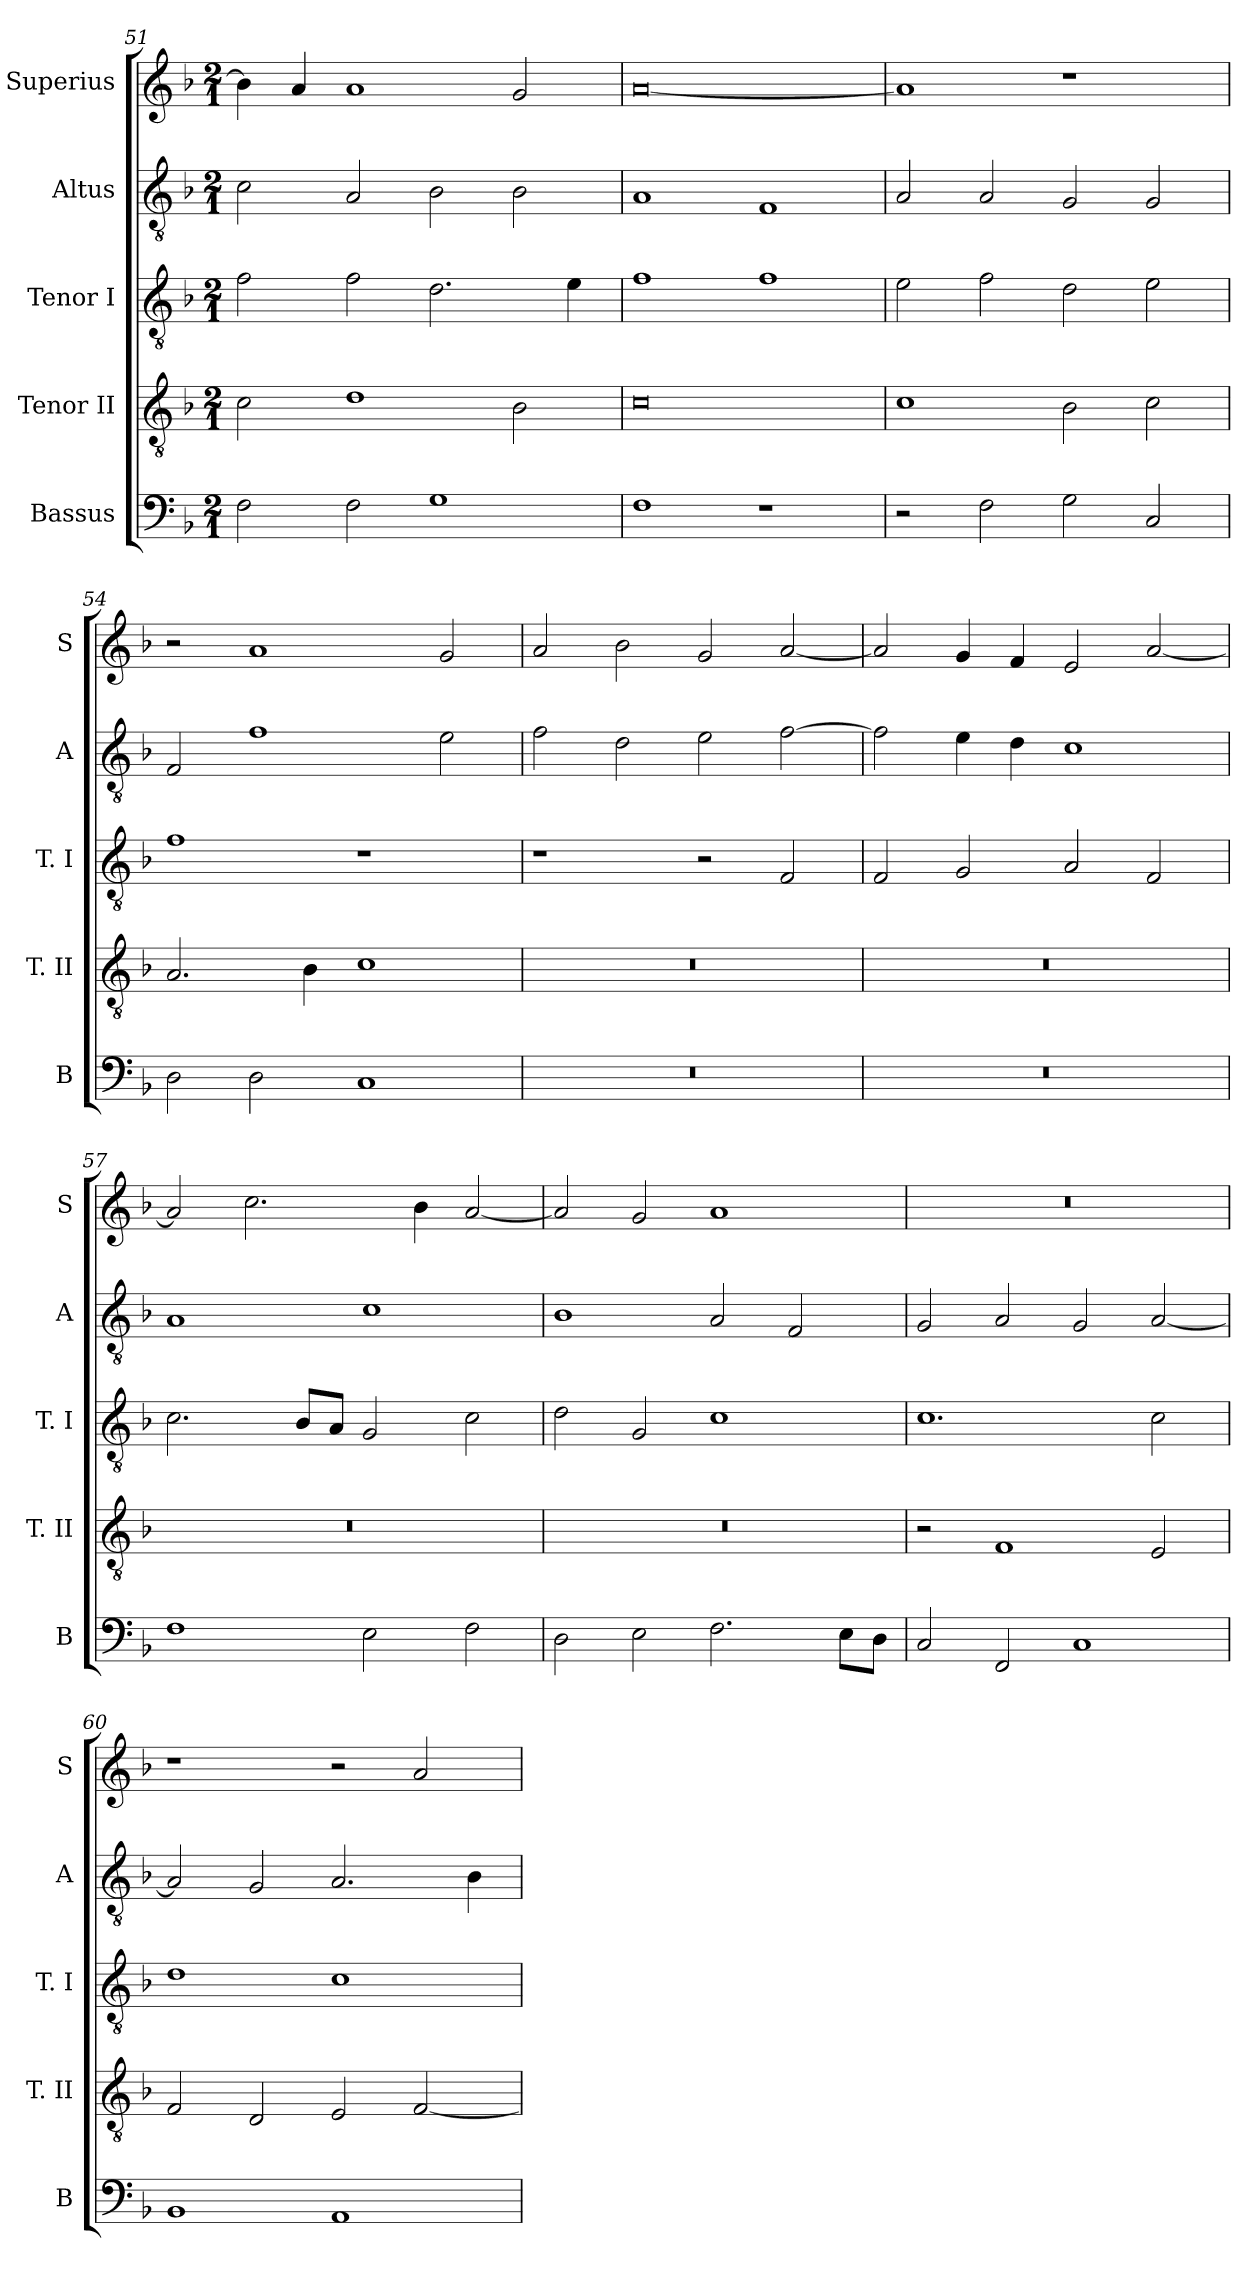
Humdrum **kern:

**kern	**kern	**kern	**kern	**kern
*part5	*part4	*part3	*part2	*part1
*staff5	*staff4	*staff3	*staff2	*staff1
*I"Bassus	*I"Tenor II	*I"Tenor I	*I"Altus	*I"Superius
*I'B	*I'T. II	*I'T. I	*I'A	*I'S
*clefF4	*clefGv2	*clefGv2	*clefGv2	*clefG2
*k[b-]	*k[b-]	*k[b-]	*k[b-]	*k[b-]
*F:	*F:	*F:	*F:	*F:
*M2/1	*M2/1	*M2/1	*M2/1	*M2/1
=51	=51	=51	=51	=51
2F	2c	2f	2c	4b-]
.	.	.	.	4a
2F	1d	2f	2A	1a
1G	.	2.d	2B-	.
.	2B-	.	2B-	2g
.	.	4e	.	.
=52	=52	=52	=52	=52
1F	0c	1f	1A	[0a
1r	.	1f	1F	.
=53	=53	=53	=53	=53
2r	1c	2e	2A	1a]
2F	.	2f	2A	.
2G	2B-	2d	2G	1r
2C	2c	2e	2G	.
=54	=54	=54	=54	=54
2D	2.A	1f	2F	2r
2D	.	.	1f	1a
.	4B-	.	.	.
1C	1c	1r	.	.
.	.	.	2e	2g
=55	=55	=55	=55	=55
0r	0r	1r	2f	2a
.	.	.	2d	2b-
.	.	2r	2e	2g
.	.	2F	[2f	[2a
=56	=56	=56	=56	=56
0r	0r	2F	2f]	2a]
.	.	2G	4e	4g
.	.	.	4d	4f
.	.	2A	1c	2e
.	.	2F	.	[2a
=57	=57	=57	=57	=57
1F	0r	2.c	1A	2a]
.	.	.	.	2.cc
.	.	8B-L	.	.
.	.	8AJ	.	.
2E	.	2G	1c	.
.	.	.	.	4b-
2F	.	2c	.	[2a
=58	=58	=58	=58	=58
2D	0r	2d	1B-	2a]
2E	.	2G	.	2g
2.F	.	1c	2A	1a
.	.	.	2F	.
8EL	.	.	.	.
8DJ	.	.	.	.
=59	=59	=59	=59	=59
2C	2r	1.c	2G	0r
2FF	1F	.	2A	.
1C	.	.	2G	.
.	2E	2c	[2A	.
=60	=60	=60	=60	=60
1BB-	2F	1d	2A]	1r
.	2D	.	2G	.
1AA	2E	1c	2.A	2r
.	[2F	.	.	2a
.	.	.	4B-	.
=	=	=	=	=
*-	*-	*-	*-	*-
